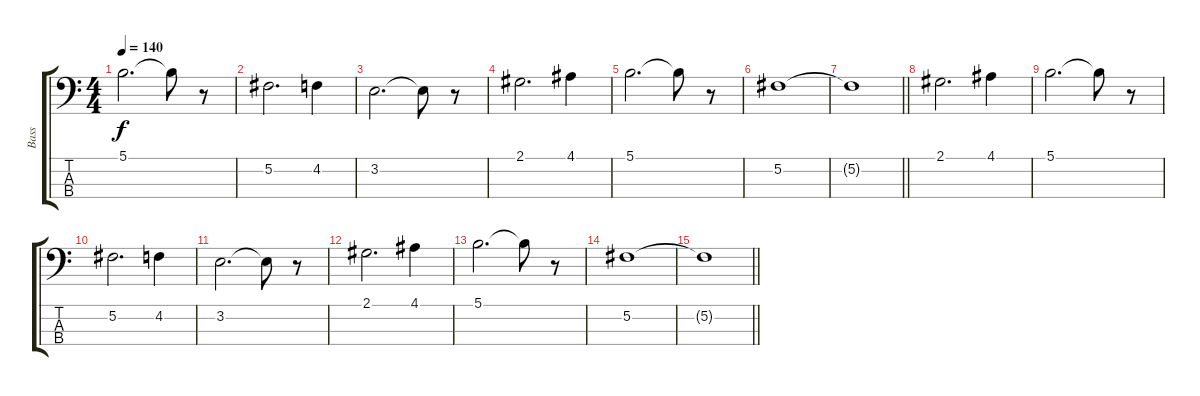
\track ("Bass" "Bass") {instrument electricbassfinger}
\staff {score tabs}
\tuning (Gb2 Db2 Ab1 Eb1) {hide}
\ts (4 4)
\tempo 140
\clef f4
\ks c
5.1.2{d dy f} 5.1{t}.8 r.8 |
5.2.2{d} 4.2.4 |
3.2.2{d} 3.2{t}.8 r.8 |
2.1.2{d} 4.1.4 |
5.1.2{d} 5.1{t}.8 r.8 |
5.2.1 |
\barLineRight lightlight
5.2{t}.1 |
2.1.2{d} 4.1.4 |
5.1.2{d} 5.1{t}.8 r.8 |
5.2.2{d} 4.2.4 |
3.2.2{d} 3.2{t}.8 r.8 |
2.1.2{d} 4.1.4 |
5.1.2{d} 5.1{t}.8 r.8 |
5.2.1 |
\barLineRight lightlight
5.2{t}.1
